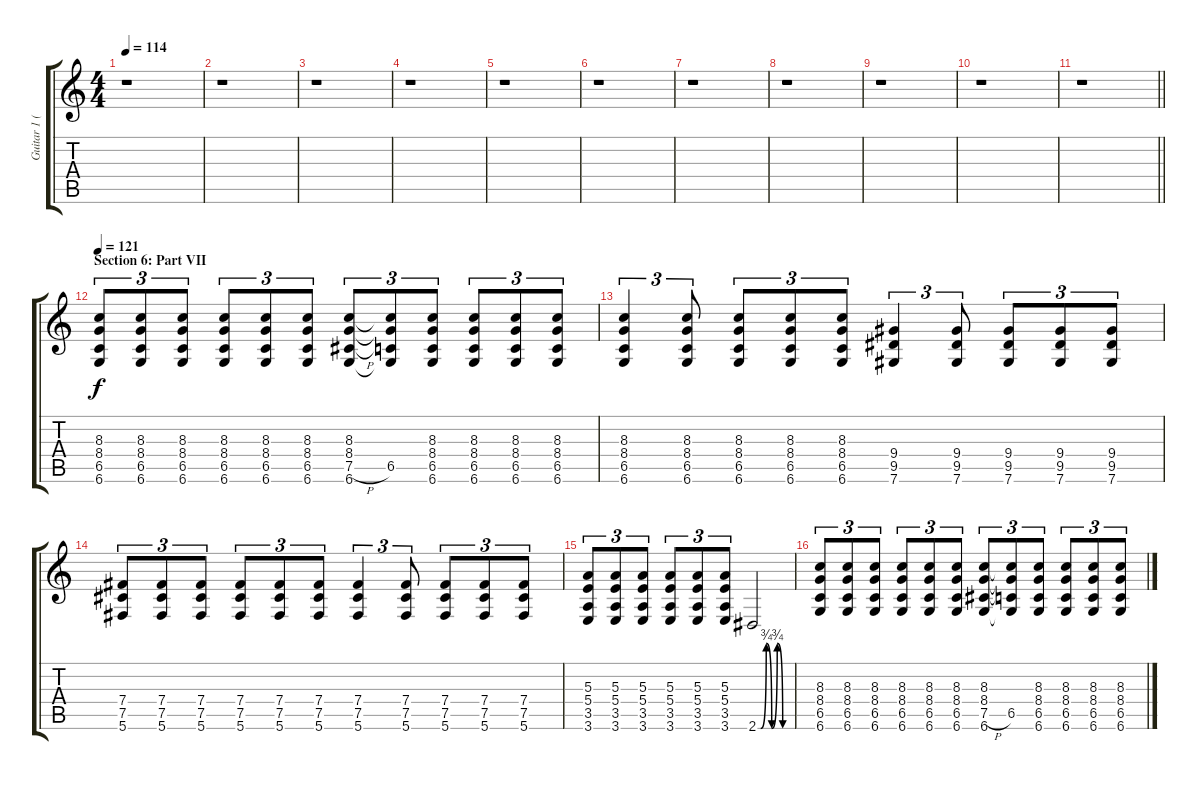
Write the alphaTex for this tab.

\track ("Guitar 1 (Distortion)" "Guitar 1 (") {instrument distortionguitar}
\staff {score tabs}
\tuning (Db4 Ab3 E3 B2 Gb2 Db2) {hide}
\ts (4 4)
\tempo 114
\clef g2
\ks c
r.1{dy f} |
r.1 |
r.1 |
r.1 |
r.1 |
r.1 |
r.1 |
r.1 |
r.1 |
r.1 |
\barLineRight lightlight
r.1 |
\section ("" "Section 6: Part VII")
\tempo 121
(8.3 8.4 6.5 6.6).8{tu (3 2)} (8.3 8.4 6.5 6.6).8{tu (3 2)} (8.3 8.4 6.5 6.6).8{tu (3 2)} (8.3 8.4 6.5 6.6).8{tu (3 2)} (8.3 8.4 6.5 6.6).8{tu (3 2)} (8.3 8.4 6.5 6.6).8{tu (3 2)} (8.3 8.4 7.5{h} 6.6).8{tu (3 2)} (8.3{t} 8.4{t} 6.5 6.6{t}).8{tu (3 2)} (8.3 8.4 6.5 6.6).8{tu (3 2)} (8.3 8.4 6.5 6.6).8{tu (3 2)} (8.3 8.4 6.5 6.6).8{tu (3 2)} (8.3 8.4 6.5 6.6).8{tu (3 2)} |
(8.3 8.4 6.5 6.6).4{tu (3 2)} (8.3 8.4 6.5 6.6).8{tu (3 2)} (8.3 8.4 6.5 6.6).8{tu (3 2)} (8.3 8.4 6.5 6.6).8{tu (3 2)} (8.3 8.4 6.5 6.6).8{tu (3 2)} (9.4 9.5 7.6).4{tu (3 2)} (9.4 9.5 7.6).8{tu (3 2)} (9.4 9.5 7.6).8{tu (3 2)} (9.4 9.5 7.6).8{tu (3 2)} (9.4 9.5 7.6).8{tu (3 2)} |
(7.4 7.5 5.6).8{tu (3 2)} (7.4 7.5 5.6).8{tu (3 2)} (7.4 7.5 5.6).8{tu (3 2)} (7.4 7.5 5.6).8{tu (3 2)} (7.4 7.5 5.6).8{tu (3 2)} (7.4 7.5 5.6).8{tu (3 2)} (7.4 7.5 5.6).4{tu (3 2)} (7.4 7.5 5.6).8{tu (3 2)} (7.4 7.5 5.6).8{tu (3 2)} (7.4 7.5 5.6).8{tu (3 2)} (7.4 7.5 5.6).8{tu (3 2)} |
(5.3 5.4 3.5 3.6).8{tu (3 2)} (5.3 5.4 3.5 3.6).8{tu (3 2)} (5.3 5.4 3.5 3.6).8{tu (3 2)} (5.3 5.4 3.5 3.6).8{tu (3 2)} (5.3 5.4 3.5 3.6).8{tu (3 2)} (5.3 5.4 3.5 3.6).8{tu (3 2)} 2.6{be (custom 0 0 5 0 15 3 25 0 35 3 45 0 60 0)}.2 |
(8.3 8.4 6.5 6.6).8{tu (3 2)} (8.3 8.4 6.5 6.6).8{tu (3 2)} (8.3 8.4 6.5 6.6).8{tu (3 2)} (8.3 8.4 6.5 6.6).8{tu (3 2)} (8.3 8.4 6.5 6.6).8{tu (3 2)} (8.3 8.4 6.5 6.6).8{tu (3 2)} (8.3 8.4 7.5{h} 6.6).8{tu (3 2)} (8.3{t} 8.4{t} 6.5 6.6{t}).8{tu (3 2)} (8.3 8.4 6.5 6.6).8{tu (3 2)} (8.3 8.4 6.5 6.6).8{tu (3 2)} (8.3 8.4 6.5 6.6).8{tu (3 2)} (8.3 8.4 6.5 6.6).8{tu (3 2)}
